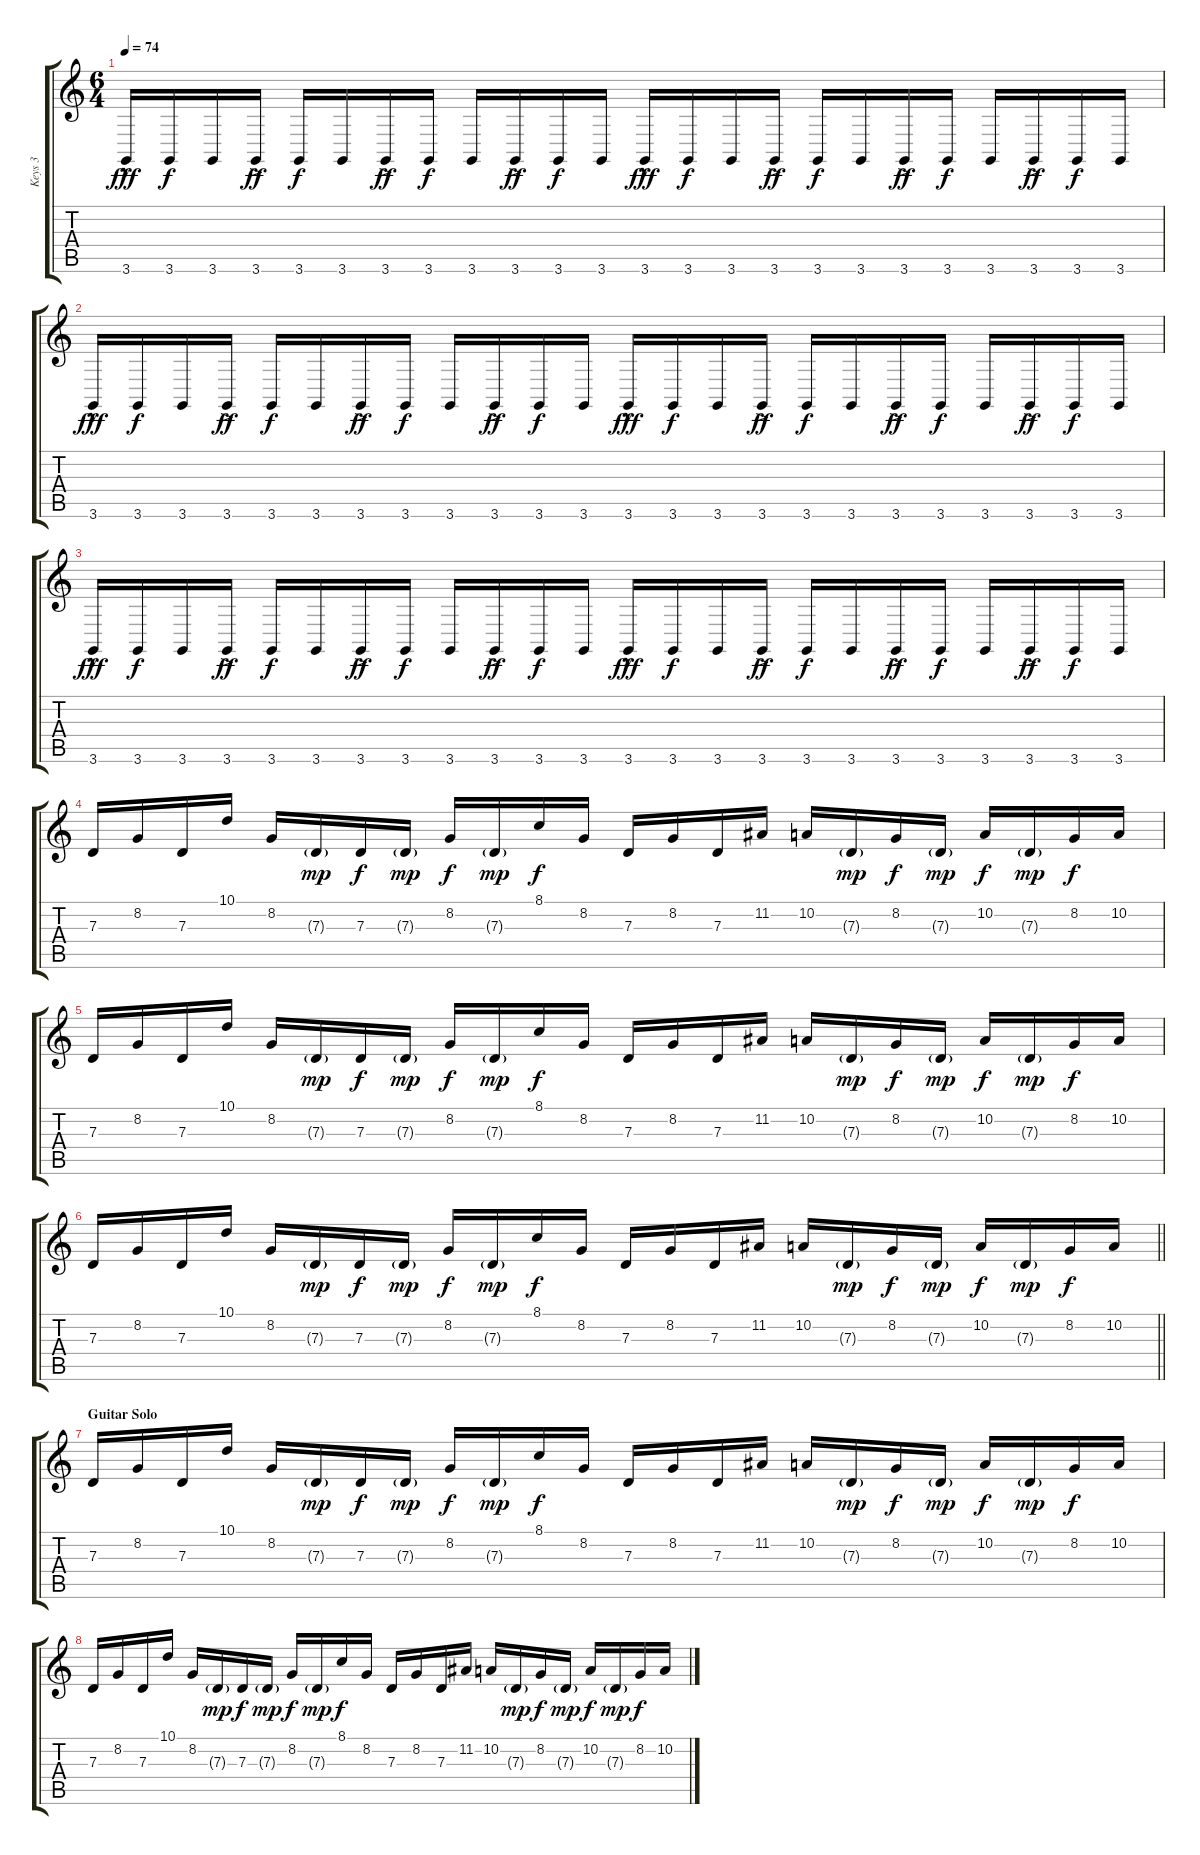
\track ("Keys 3" "Keys 3") {instrument electricpiano1}
\staff {score tabs}
\tuning (E4 B3 G3 D3 A2 E2) {hide}
\ts (6 4)
\tempo 74
\clef g2
\ks c
3.6{hac}.16{dy fff} 3.6.16{dy f} 3.6.16 3.6{ac}.16{dy ff} 3.6.16{dy f} 3.6.16 3.6{ac}.16{dy ff} 3.6.16{dy f} 3.6.16 3.6{ac}.16{dy ff} 3.6.16{dy f} 3.6.16 3.6{hac}.16{dy fff} 3.6.16{dy f} 3.6.16 3.6{ac}.16{dy ff} 3.6.16{dy f} 3.6.16 3.6{ac}.16{dy ff} 3.6.16{dy f} 3.6.16 3.6{ac}.16{dy ff} 3.6.16{dy f} 3.6.16 |
3.6{hac}.16{dy fff} 3.6.16{dy f} 3.6.16 3.6{ac}.16{dy ff} 3.6.16{dy f} 3.6.16 3.6{ac}.16{dy ff} 3.6.16{dy f} 3.6.16 3.6{ac}.16{dy ff} 3.6.16{dy f} 3.6.16 3.6{hac}.16{dy fff} 3.6.16{dy f} 3.6.16 3.6{ac}.16{dy ff} 3.6.16{dy f} 3.6.16 3.6{ac}.16{dy ff} 3.6.16{dy f} 3.6.16 3.6{ac}.16{dy ff} 3.6.16{dy f} 3.6.16 |
3.6{hac}.16{dy fff volume 3} 3.6.16{dy f} 3.6.16 3.6{ac}.16{dy ff} 3.6.16{dy f} 3.6.16 3.6{ac}.16{dy ff} 3.6.16{dy f} 3.6.16 3.6{ac}.16{dy ff} 3.6.16{dy f} 3.6.16 3.6{hac}.16{dy fff} 3.6.16{dy f} 3.6.16 3.6{ac}.16{dy ff} 3.6.16{dy f} 3.6.16 3.6{ac}.16{dy ff} 3.6.16{dy f} 3.6.16 3.6{ac}.16{dy ff} 3.6.16{dy f} 3.6.16 |
7.3.16{volume 13 instrument electricpiano1} 8.2.16 7.3.16 10.1.16 8.2.16 7.3{g}.16{dy mp} 7.3.16{dy f} 7.3{g}.16{dy mp} 8.2.16{dy f} 7.3{g}.16{dy mp} 8.1.16{dy f} 8.2.16 7.3.16 8.2.16 7.3.16 11.2.16 10.2.16 7.3{g}.16{dy mp} 8.2.16{dy f} 7.3{g}.16{dy mp} 10.2.16{dy f} 7.3{g}.16{dy mp} 8.2.16{dy f} 10.2.16 |
7.3.16 8.2.16 7.3.16 10.1.16 8.2.16 7.3{g}.16{dy mp} 7.3.16{dy f} 7.3{g}.16{dy mp} 8.2.16{dy f} 7.3{g}.16{dy mp} 8.1.16{dy f} 8.2.16 7.3.16 8.2.16 7.3.16 11.2.16 10.2.16 7.3{g}.16{dy mp} 8.2.16{dy f} 7.3{g}.16{dy mp} 10.2.16{dy f} 7.3{g}.16{dy mp} 8.2.16{dy f} 10.2.16 |
\barLineRight lightlight
7.3.16 8.2.16 7.3.16 10.1.16 8.2.16 7.3{g}.16{dy mp} 7.3.16{dy f} 7.3{g}.16{dy mp} 8.2.16{dy f} 7.3{g}.16{dy mp} 8.1.16{dy f} 8.2.16 7.3.16 8.2.16 7.3.16 11.2.16 10.2.16 7.3{g}.16{dy mp} 8.2.16{dy f} 7.3{g}.16{dy mp} 10.2.16{dy f} 7.3{g}.16{dy mp} 8.2.16{dy f} 10.2.16 |
\section ("" "Guitar Solo")
7.3.16 8.2.16 7.3.16 10.1.16 8.2.16 7.3{g}.16{dy mp} 7.3.16{dy f} 7.3{g}.16{dy mp} 8.2.16{dy f} 7.3{g}.16{dy mp} 8.1.16{dy f} 8.2.16 7.3.16 8.2.16 7.3.16 11.2.16 10.2.16 7.3{g}.16{dy mp} 8.2.16{dy f} 7.3{g}.16{dy mp} 10.2.16{dy f} 7.3{g}.16{dy mp} 8.2.16{dy f} 10.2.16 |
7.3.16 8.2.16 7.3.16 10.1.16 8.2.16 7.3{g}.16{dy mp} 7.3.16{dy f} 7.3{g}.16{dy mp} 8.2.16{dy f} 7.3{g}.16{dy mp} 8.1.16{dy f} 8.2.16 7.3.16 8.2.16 7.3.16 11.2.16 10.2.16 7.3{g}.16{dy mp} 8.2.16{dy f} 7.3{g}.16{dy mp} 10.2.16{dy f} 7.3{g}.16{dy mp} 8.2.16{dy f} 10.2.16
